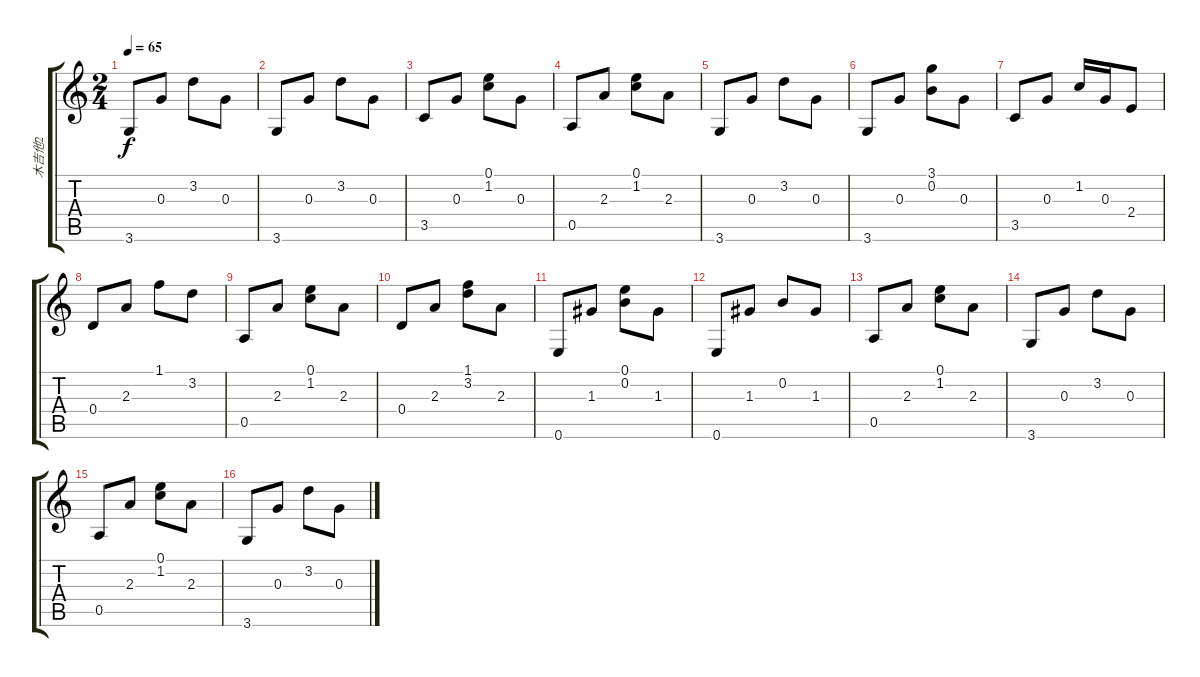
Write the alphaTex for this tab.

\track ("木吉他2" "木吉他2") {instrument acousticguitarnylon}
\staff {score tabs}
\tuning (E4 B3 G3 D3 A2 E2) {hide}
\ts (2 4)
\tempo 65
\clef g2
\ks c
3.6.8{dy f} 0.3.8 3.2.8 0.3.8 |
3.6.8 0.3.8 3.2.8 0.3.8 |
3.5.8 0.3.8 (0.1 1.2).8 0.3.8 |
0.5.8 2.3.8 (0.1 1.2).8 2.3.8 |
3.6.8 0.3.8 3.2.8 0.3.8 |
3.6.8 0.3.8 (3.1 0.2).8 0.3.8 |
3.5.8 0.3.8 1.2.16 0.3.16 2.4.8 |
0.4.8 2.3.8 1.1.8 3.2.8 |
0.5.8 2.3.8 (0.1 1.2).8 2.3.8 |
0.4.8 2.3.8 (1.1 3.2).8 2.3.8 |
0.6.8 1.3.8 (0.1 0.2).8 1.3.8 |
0.6.8 1.3.8 0.2.8 1.3.8 |
0.5.8 2.3.8 (0.1 1.2).8 2.3.8 |
3.6.8 0.3.8 3.2.8 0.3.8 |
0.5.8 2.3.8 (0.1 1.2).8 2.3.8 |
3.6.8 0.3.8 3.2.8 0.3.8
